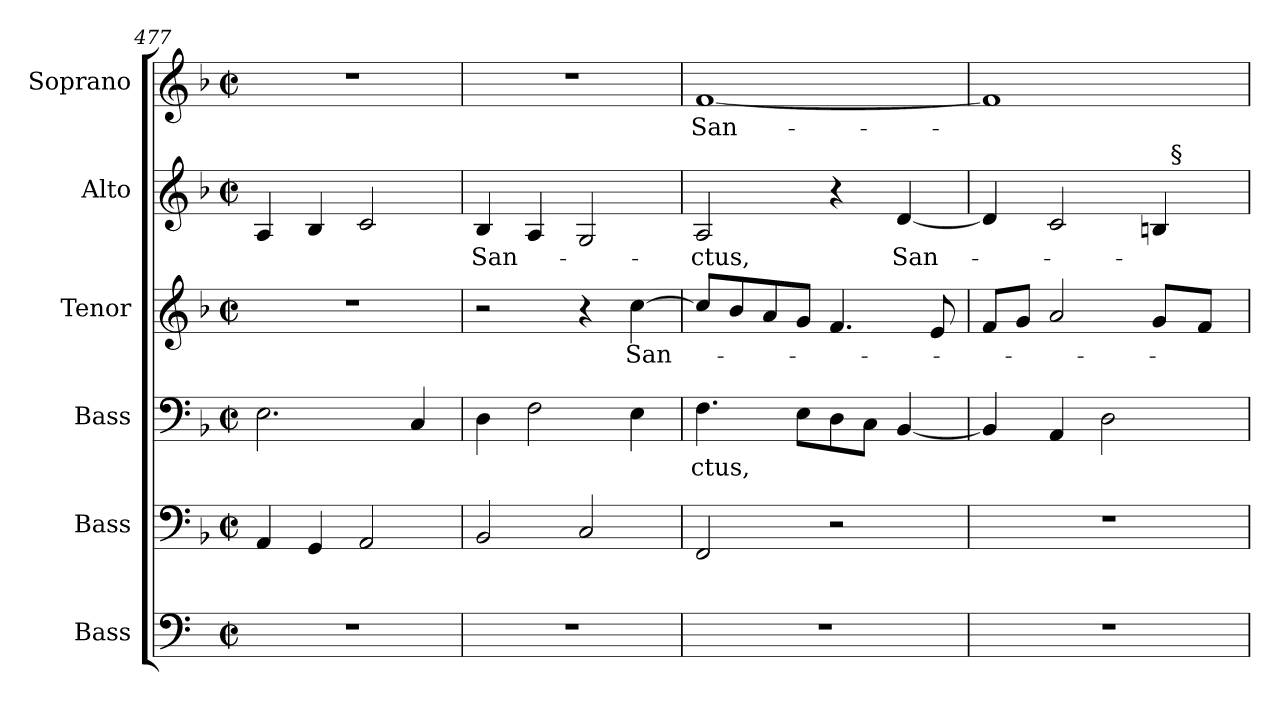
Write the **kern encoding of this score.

**kern	**kern	**kern	**text	**kern	**text	**kern	**text	**kern	**text
*part6	*part5	*part4	*part4	*part3	*part3	*part2	*part2	*part1	*part1
*staff6	*staff5	*staff4	*staff4	*staff3	*staff3	*staff2	*staff2	*staff1	*staff1
*I"Bass	*I"Bass	*I"Bass	*	*I"Tenor	*	*I"Alto	*	*I"Soprano	*
*I'B.	*I'B.	*I'B.	*	*I'T.	*	*I'A.	*	*I'S.	*
*clefF4	*clefF4	*clefF4	*	*clefG2	*	*clefG2	*	*clefG2	*
*	*	*	*	*ITrd7c12	*	*ITrd7c12	*	*	*
*k[]	*k[b-]	*k[b-]	*	*k[b-]	*	*k[b-]	*	*k[b-]	*
*C:	*F:	*F:	*	*F:	*	*F:	*	*F:	*
*M2/2	*M2/2	*M2/2	*	*M2/2	*	*M2/2	*	*M2/2	*
*met(c|)	*met(c|)	*met(c|)	*	*met(c|)	*	*met(c|)	*	*met(c|)	*
=477	=477	=477	=477	=477	=477	=477	=477	=477	=477
1r	4AAi/	2.Ei\	.	1r	.	4AAi/	.	1r	.
.	4GGi/	.	.	.	.	4BB-i/	.	.	.
.	2AAi/	.	.	.	.	2Ci/	.	.	.
.	.	4Ci/	.	.	.	.	.	.	.
!!LO:LB:g=z
=478	=478	=478	=478	=478	=478	=478	=478	=478	=478
!	!	!	!	!	!	!	!LO:LY:b:color=#000000	!	!
1r	2BB-i/	4Di\	.	2r	.	4BB-i/	San-	1r	.
.	.	2Fi\	.	.	.	4AAi/	.	.	.
.	2Ci/	.	.	4r	.	2GGi/	.	.	.
!	!	!	!	!	!LO:LY:b:color=#000000	!	!	!	!
.	.	4Ei\	.	[4ci\	San-	.	.	.	.
=479	=479	=479	=479	=479	=479	=479	=479	=479	=479
!	!	!	!LO:LY:b:color=#000000	!	!	!	!	!	!
!	!	!	!	!	!	!	!LO:LY:b:color=#000000	!	!
!	!	!	!	!	!	!	!	!	!LO:LY:b:color=#000000
1r	2FFi/	4.Fi\	-ctus,	8ci/L]	.	2AAi/	-ctus,	[1fi	San-
.	.	.	.	8B-i/	.	.	.	.	.
.	.	.	.	8Ai/	.	.	.	.	.
.	.	8Ei\L	.	8Gi/J	.	.	.	.	.
.	2r	8Di\	.	4.Fi/	.	4r	.	.	.
.	.	8Ci\J	.	.	.	.	.	.	.
!	!	!	!	!	!	!	!LO:LY:b:color=#000000	!	!
.	.	[4BB-i/	.	.	.	[4Di/	San-	.	.
.	.	.	.	8Ei/	.	.	.	.	.
=480	=480	=480	=480	=480	=480	=480	=480	=480	=480
*	*	*	*	*	*	*^	*	*	*
1r	1r	4BB-i/]	.	8Fi/L	.	4Di/]	2ryy	.	1fi]	.
.	.	.	.	8Gi/J	.	.	.	.	.	.
.	.	4AAi/	.	2Ai/	.	2Ci/	.	.	.	.
.	.	2Di\	.	.	.	.	4ryy	.	.	.
.	.	.	.	8Gi/L	.	4BBi/	32ryy	.	.	.
.	.	.	.	.	.	.	256ryy	.	.	.
!	!	!	!	!	!	!	!LO:TX:a:t=§	!	!	!
.	.	.	.	.	.	.	8ryy	.	.	.
.	.	.	.	8Fi/J	.	.	.	.	.	.
.	.	.	.	.	.	.	16ryy	.	.	.
.	.	.	.	.	.	.	64..ryy	.	.	.
*	*	*	*	*	*	*v	*v	*	*	*
=	=	=	=	=	=	=	=	=	=
*-	*-	*-	*-	*-	*-	*-	*-	*-	*-
